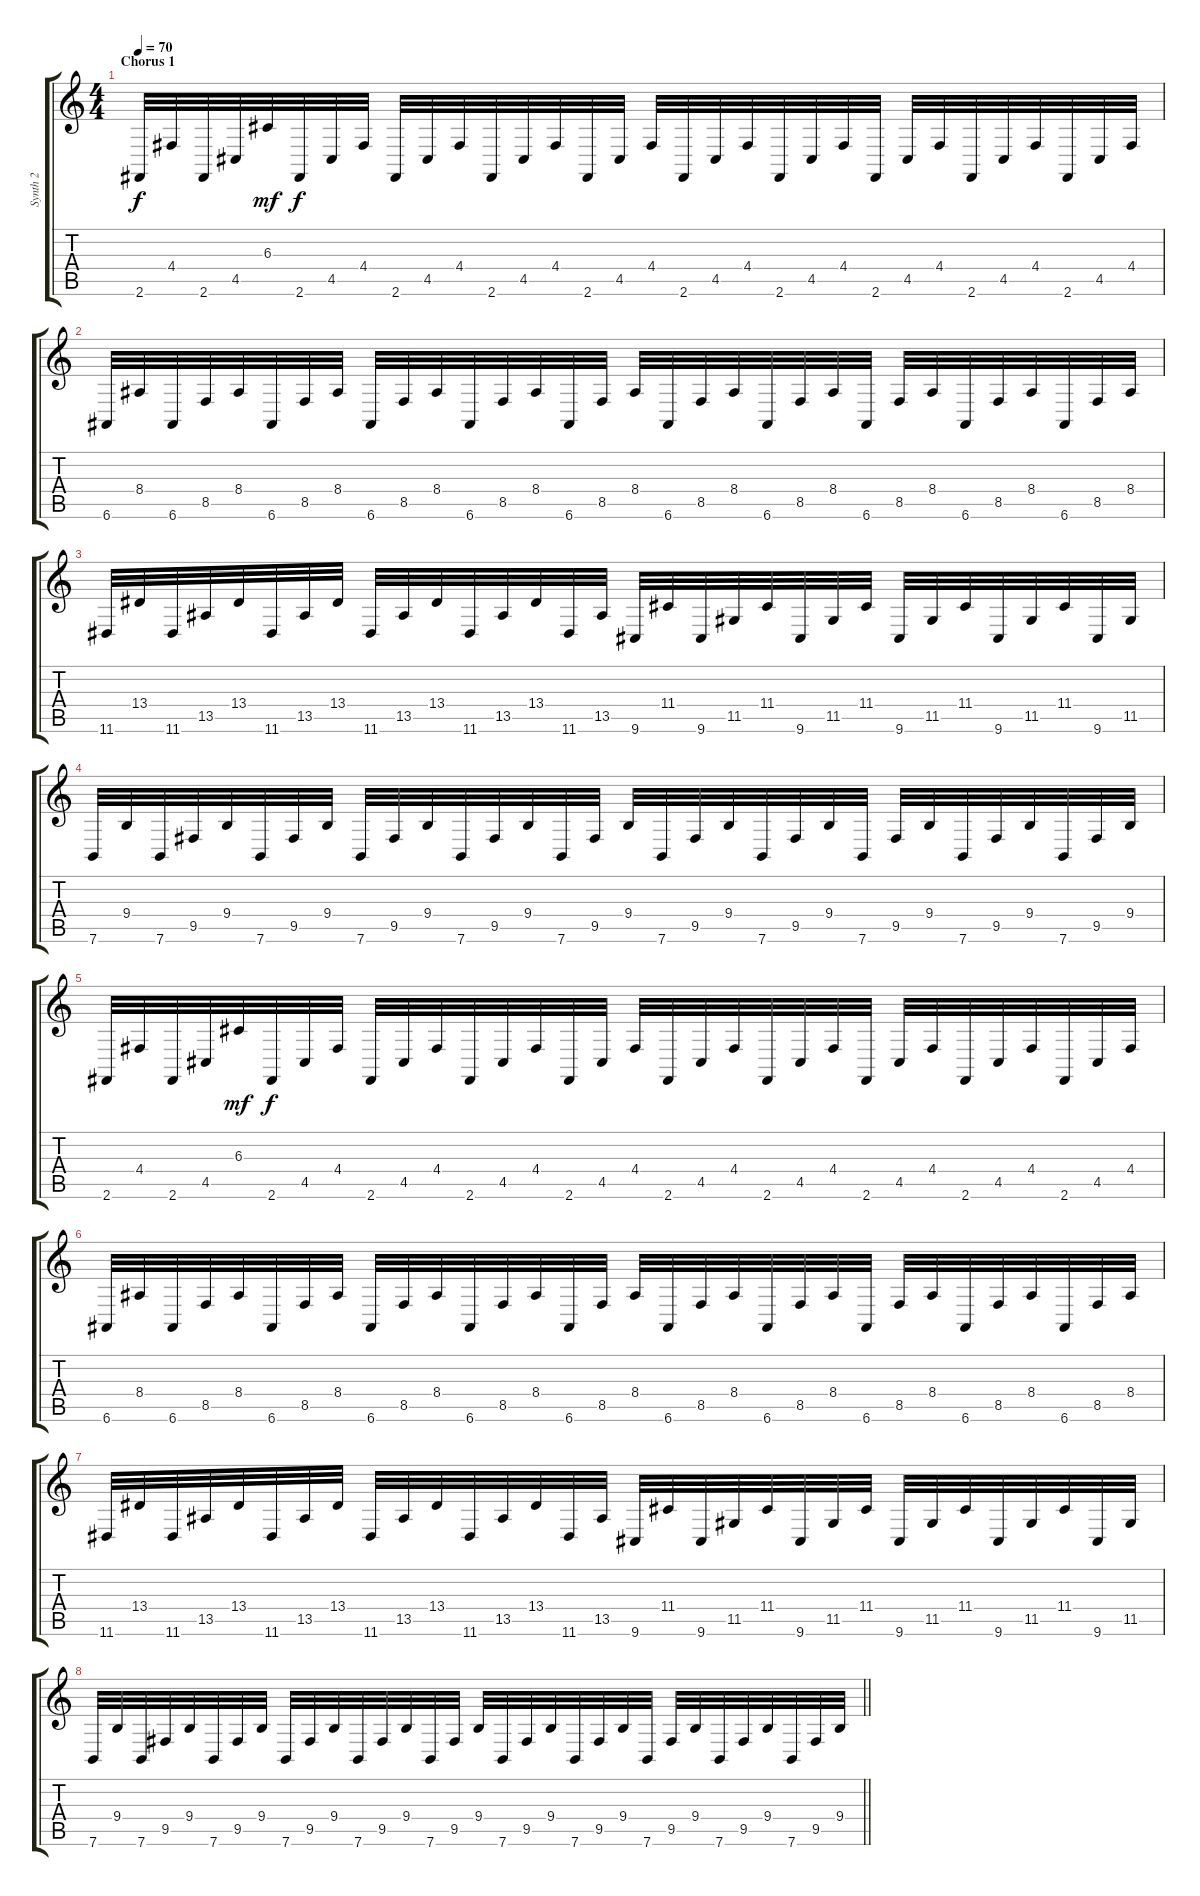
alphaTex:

\track ("Synth 2" "Synth 2") {instrument lead2sawtooth}
\staff {score tabs}
\tuning (E4 B3 G3 D3 A2 E2) {hide}
\ts (4 4)
\section ("" "Chorus 1")
\tempo 70
\clef g2
\ks c
2.6.32{dy f} 4.4.32 2.6.32 4.5.32 6.3.32{dy mf} 2.6.32{dy f} 4.5.32 4.4.32 2.6.32 4.5.32 4.4.32 2.6.32 4.5.32 4.4.32 2.6.32 4.5.32 4.4.32 2.6.32 4.5.32 4.4.32 2.6.32 4.5.32 4.4.32 2.6.32 4.5.32 4.4.32 2.6.32 4.5.32 4.4.32 2.6.32 4.5.32 4.4.32 |
6.6.32 8.4.32 6.6.32 8.5.32 8.4.32 6.6.32 8.5.32 8.4.32 6.6.32 8.5.32 8.4.32 6.6.32 8.5.32 8.4.32 6.6.32 8.5.32 8.4.32 6.6.32 8.5.32 8.4.32 6.6.32 8.5.32 8.4.32 6.6.32 8.5.32 8.4.32 6.6.32 8.5.32 8.4.32 6.6.32 8.5.32 8.4.32 |
11.6.32 13.4.32 11.6.32 13.5.32 13.4.32 11.6.32 13.5.32 13.4.32 11.6.32 13.5.32 13.4.32 11.6.32 13.5.32 13.4.32 11.6.32 13.5.32 9.6.32 11.4.32 9.6.32 11.5.32 11.4.32 9.6.32 11.5.32 11.4.32 9.6.32 11.5.32 11.4.32 9.6.32 11.5.32 11.4.32 9.6.32 11.5.32 |
7.6.32 9.4.32 7.6.32 9.5.32 9.4.32 7.6.32 9.5.32 9.4.32 7.6.32 9.5.32 9.4.32 7.6.32 9.5.32 9.4.32 7.6.32 9.5.32 9.4.32 7.6.32 9.5.32 9.4.32 7.6.32 9.5.32 9.4.32 7.6.32 9.5.32 9.4.32 7.6.32 9.5.32 9.4.32 7.6.32 9.5.32 9.4.32 |
2.6.32 4.4.32 2.6.32 4.5.32 6.3.32{dy mf} 2.6.32{dy f} 4.5.32 4.4.32 2.6.32 4.5.32 4.4.32 2.6.32 4.5.32 4.4.32 2.6.32 4.5.32 4.4.32 2.6.32 4.5.32 4.4.32 2.6.32 4.5.32 4.4.32 2.6.32 4.5.32 4.4.32 2.6.32 4.5.32 4.4.32 2.6.32 4.5.32 4.4.32 |
6.6.32 8.4.32 6.6.32 8.5.32 8.4.32 6.6.32 8.5.32 8.4.32 6.6.32 8.5.32 8.4.32 6.6.32 8.5.32 8.4.32 6.6.32 8.5.32 8.4.32 6.6.32 8.5.32 8.4.32 6.6.32 8.5.32 8.4.32 6.6.32 8.5.32 8.4.32 6.6.32 8.5.32 8.4.32 6.6.32 8.5.32 8.4.32 |
11.6.32 13.4.32 11.6.32 13.5.32 13.4.32 11.6.32 13.5.32 13.4.32 11.6.32 13.5.32 13.4.32 11.6.32 13.5.32 13.4.32 11.6.32 13.5.32 9.6.32 11.4.32 9.6.32 11.5.32 11.4.32 9.6.32 11.5.32 11.4.32 9.6.32 11.5.32 11.4.32 9.6.32 11.5.32 11.4.32 9.6.32 11.5.32 |
\barLineRight lightlight
7.6.32 9.4.32 7.6.32 9.5.32 9.4.32 7.6.32 9.5.32 9.4.32 7.6.32 9.5.32 9.4.32 7.6.32 9.5.32 9.4.32 7.6.32 9.5.32 9.4.32 7.6.32 9.5.32 9.4.32 7.6.32 9.5.32 9.4.32 7.6.32 9.5.32 9.4.32 7.6.32 9.5.32 9.4.32 7.6.32 9.5.32 9.4.32
